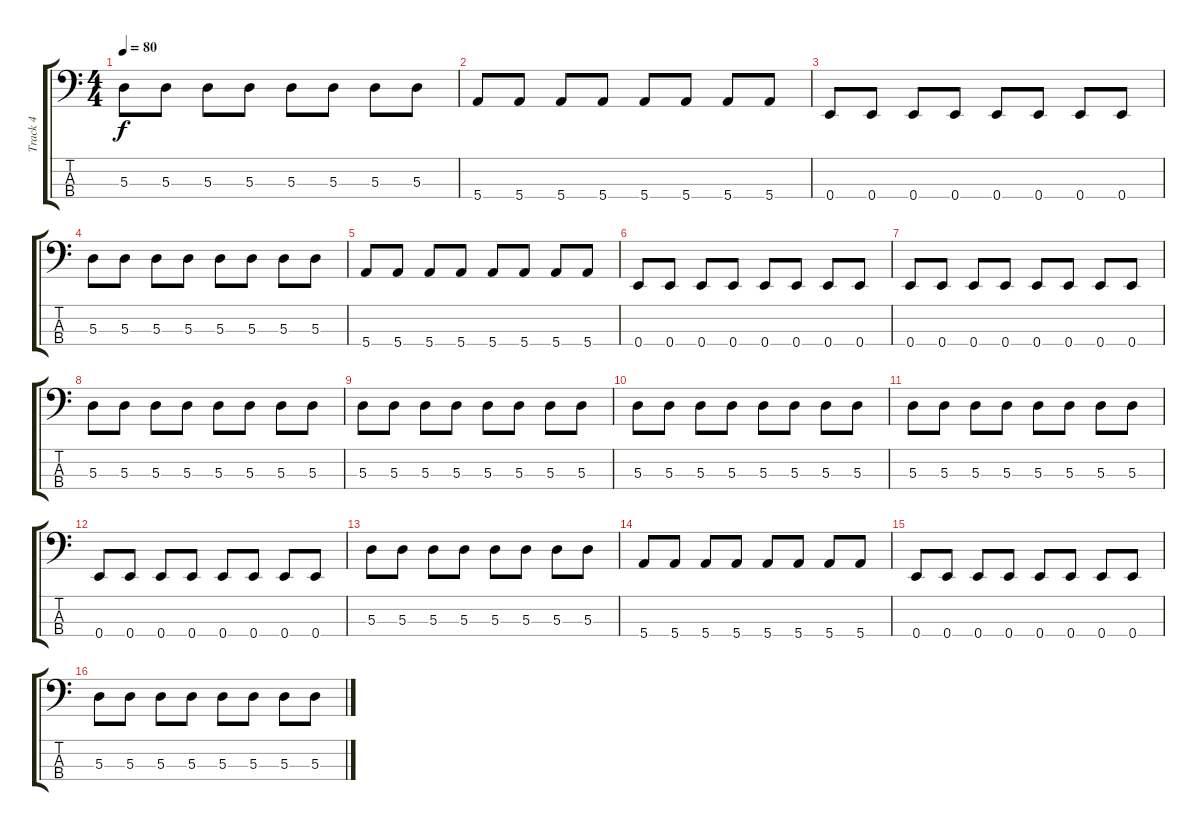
\track ("Track 4" "Track 4") {instrument acousticbass}
\staff {score tabs}
\tuning (G2 D2 A1 E1) {hide}
\ts (4 4)
\tempo 80
\clef f4
\ks c
5.3.8{dy f} 5.3.8 5.3.8 5.3.8 5.3.8 5.3.8 5.3.8 5.3.8 |
5.4.8 5.4.8 5.4.8 5.4.8 5.4.8 5.4.8 5.4.8 5.4.8 |
0.4.8 0.4.8 0.4.8 0.4.8 0.4.8 0.4.8 0.4.8 0.4.8 |
5.3.8 5.3.8 5.3.8 5.3.8 5.3.8 5.3.8 5.3.8 5.3.8 |
5.4.8 5.4.8 5.4.8 5.4.8 5.4.8 5.4.8 5.4.8 5.4.8 |
0.4.8 0.4.8 0.4.8 0.4.8 0.4.8 0.4.8 0.4.8 0.4.8 |
0.4.8 0.4.8 0.4.8 0.4.8 0.4.8 0.4.8 0.4.8 0.4.8 |
5.3.8 5.3.8 5.3.8 5.3.8 5.3.8 5.3.8 5.3.8 5.3.8 |
5.3.8 5.3.8 5.3.8 5.3.8 5.3.8 5.3.8 5.3.8 5.3.8 |
5.3.8 5.3.8 5.3.8 5.3.8 5.3.8 5.3.8 5.3.8 5.3.8 |
5.3.8 5.3.8 5.3.8 5.3.8 5.3.8 5.3.8 5.3.8 5.3.8 |
0.4.8 0.4.8 0.4.8 0.4.8 0.4.8 0.4.8 0.4.8 0.4.8 |
5.3.8 5.3.8 5.3.8 5.3.8 5.3.8 5.3.8 5.3.8 5.3.8 |
5.4.8 5.4.8 5.4.8 5.4.8 5.4.8 5.4.8 5.4.8 5.4.8 |
0.4.8 0.4.8 0.4.8 0.4.8 0.4.8 0.4.8 0.4.8 0.4.8 |
5.3.8 5.3.8 5.3.8 5.3.8 5.3.8 5.3.8 5.3.8 5.3.8
